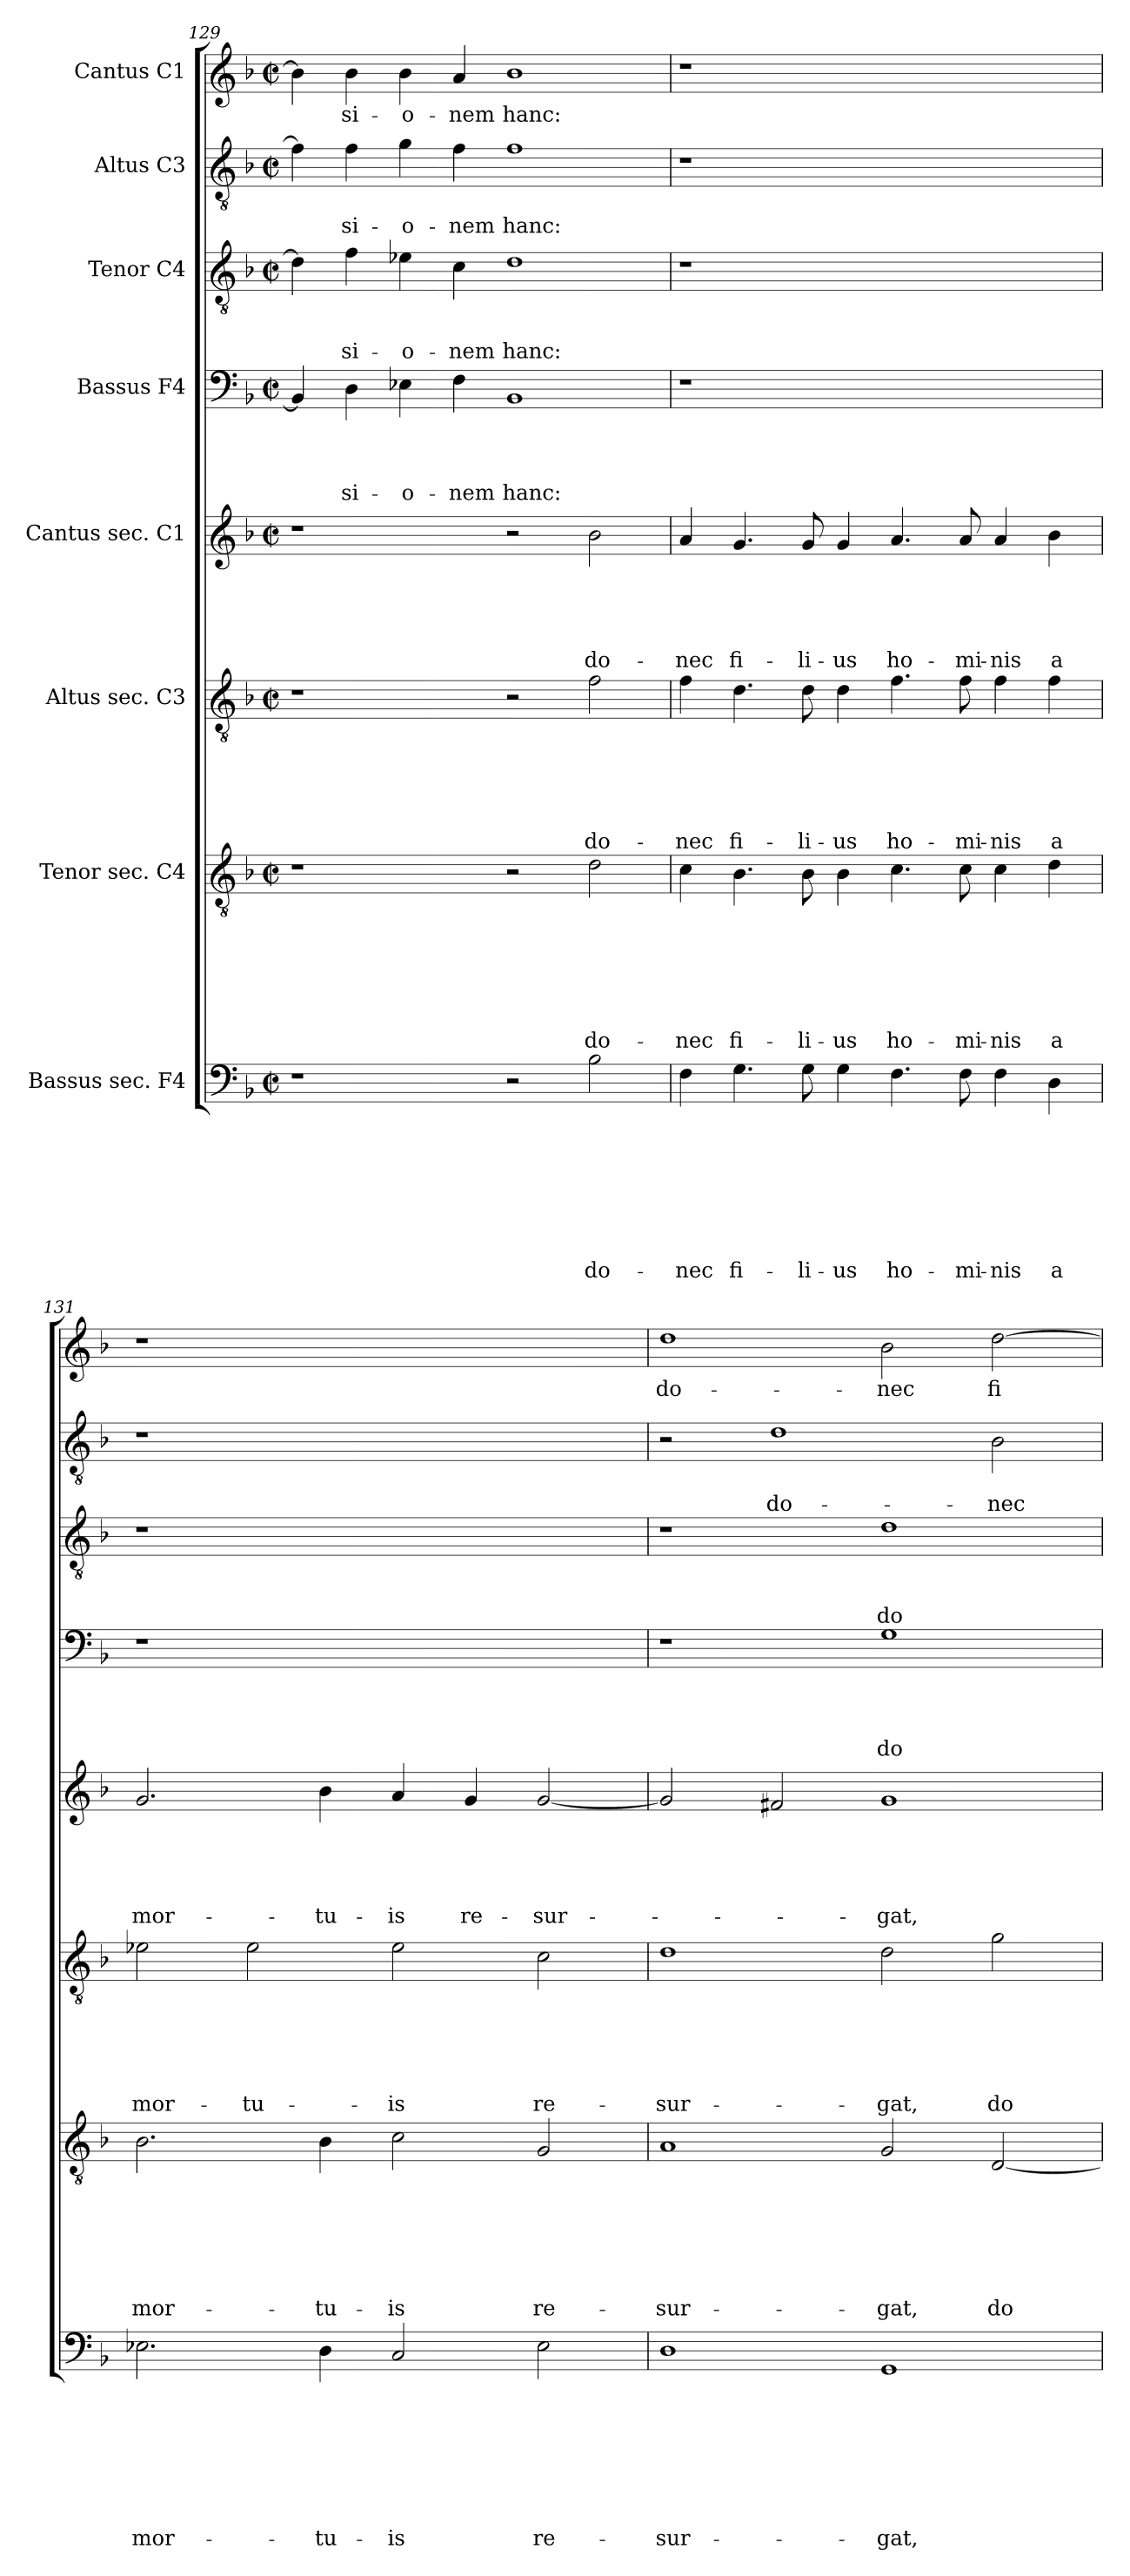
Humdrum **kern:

**kern	**text	**text	**text	**text	**text	**text	**text	**text	**kern	**text	**text	**text	**text	**text	**text	**text	**kern	**text	**text	**text	**text	**text	**text	**kern	**text	**text	**text	**text	**text	**kern	**text	**text	**text	**text	**kern	**text	**text	**text	**kern	**text	**text	**kern	**text
*part8	*part8	*part8	*part8	*part8	*part8	*part8	*part8	*part8	*part7	*part7	*part7	*part7	*part7	*part7	*part7	*part7	*part6	*part6	*part6	*part6	*part6	*part6	*part6	*part5	*part5	*part5	*part5	*part5	*part5	*part4	*part4	*part4	*part4	*part4	*part3	*part3	*part3	*part3	*part2	*part2	*part2	*part1	*part1
*staff8	*staff8	*staff8	*staff8	*staff8	*staff8	*staff8	*staff8	*staff8	*staff7	*staff7	*staff7	*staff7	*staff7	*staff7	*staff7	*staff7	*staff6	*staff6	*staff6	*staff6	*staff6	*staff6	*staff6	*staff5	*staff5	*staff5	*staff5	*staff5	*staff5	*staff4	*staff4	*staff4	*staff4	*staff4	*staff3	*staff3	*staff3	*staff3	*staff2	*staff2	*staff2	*staff1	*staff1
*I"Bassus sec. F4	*	*	*	*	*	*	*	*	*I"Tenor sec. C4	*	*	*	*	*	*	*	*I"Altus sec. C3	*	*	*	*	*	*	*I"Cantus sec. C1	*	*	*	*	*	*I"Bassus F4	*	*	*	*	*I"Tenor  C4	*	*	*	*I"Altus C3	*	*	*I"Cantus C1	*
*clefF4	*	*	*	*	*	*	*	*	*clefGv2	*	*	*	*	*	*	*	*clefGv2	*	*	*	*	*	*	*clefG2	*	*	*	*	*	*clefF4	*	*	*	*	*clefGv2	*	*	*	*clefGv2	*	*	*clefG2	*
*k[b-]	*	*	*	*	*	*	*	*	*k[b-]	*	*	*	*	*	*	*	*k[b-]	*	*	*	*	*	*	*k[b-]	*	*	*	*	*	*k[b-]	*	*	*	*	*k[b-]	*	*	*	*k[b-]	*	*	*k[b-]	*
*F:	*	*	*	*	*	*	*	*	*F:	*	*	*	*	*	*	*	*F:	*	*	*	*	*	*	*F:	*	*	*	*	*	*F:	*	*	*	*	*F:	*	*	*	*F:	*	*	*F:	*
*M2/2	*	*	*	*	*	*	*	*	*M2/2	*	*	*	*	*	*	*	*M2/2	*	*	*	*	*	*	*M2/2	*	*	*	*	*	*M2/2	*	*	*	*	*M2/2	*	*	*	*M2/2	*	*	*M2/2	*
*met(c|)	*	*	*	*	*	*	*	*	*met(c|)	*	*	*	*	*	*	*	*met(c|)	*	*	*	*	*	*	*met(c|)	*	*	*	*	*	*met(c|)	*	*	*	*	*met(c|)	*	*	*	*met(c|)	*	*	*met(c|)	*
=129	=129	=129	=129	=129	=129	=129	=129	=129	=129	=129	=129	=129	=129	=129	=129	=129	=129	=129	=129	=129	=129	=129	=129	=129	=129	=129	=129	=129	=129	=129	=129	=129	=129	=129	=129	=129	=129	=129	=129	=129	=129	=129	=129
1r	.	.	.	.	.	.	.	.	1r	.	.	.	.	.	.	.	1r	.	.	.	.	.	.	1r	.	.	.	.	.	4BB-/]	.	.	.	.	4d\]	.	.	.	4f\]	.	.	4b-\]	.
.	.	.	.	.	.	.	.	.	.	.	.	.	.	.	.	.	.	.	.	.	.	.	.	.	.	.	.	.	.	4D\	.	.	.	-si-	4f\	.	.	-si-	4f\	.	-si-	4b-\	-si-
.	.	.	.	.	.	.	.	.	.	.	.	.	.	.	.	.	.	.	.	.	.	.	.	.	.	.	.	.	.	4E-X\	.	.	.	-o-	4e-X\	.	.	-o-	4g\	.	-o-	4b-\	-o-
.	.	.	.	.	.	.	.	.	.	.	.	.	.	.	.	.	.	.	.	.	.	.	.	.	.	.	.	.	.	4F\	.	.	.	-nem	4c\	.	.	-nem	4f\	.	-nem	4a/	-nem
2r	.	.	.	.	.	.	.	.	2r	.	.	.	.	.	.	.	2r	.	.	.	.	.	.	2r	.	.	.	.	.	1BB-	.	.	.	hanc:	1d	.	.	hanc:	1f	.	hanc:	1b-	hanc:
2B-\	.	.	.	.	.	.	.	do-	2d\	.	.	.	.	.	.	do-	2f\	.	.	.	.	.	do-	2b-\	.	.	.	.	do-	.	.	.	.	.	.	.	.	.	.	.	.	.	.
!!LO:PB:g=z
=130	=130	=130	=130	=130	=130	=130	=130	=130	=130	=130	=130	=130	=130	=130	=130	=130	=130	=130	=130	=130	=130	=130	=130	=130	=130	=130	=130	=130	=130	=130	=130	=130	=130	=130	=130	=130	=130	=130	=130	=130	=130	=130	=130
4F\	.	.	.	.	.	.	.	-nec	4c\	.	.	.	.	.	.	-nec	4f\	.	.	.	.	.	-nec	4a/	.	.	.	.	-nec	1r	.	.	.	.	1r	.	.	.	1r	.	.	1r	.
4.G\	.	.	.	.	.	.	.	fi-	4.B-\	.	.	.	.	.	.	fi-	4.d\	.	.	.	.	.	fi-	4.g/	.	.	.	.	fi-	.	.	.	.	.	.	.	.	.	.	.	.	.	.
8G\	.	.	.	.	.	.	.	-li-	8B-\	.	.	.	.	.	.	-li-	8d\	.	.	.	.	.	-li-	8g/	.	.	.	.	-li-	.	.	.	.	.	.	.	.	.	.	.	.	.	.
4G\	.	.	.	.	.	.	.	-us	4B-\	.	.	.	.	.	.	-us	4d\	.	.	.	.	.	-us	4g/	.	.	.	.	-us	.	.	.	.	.	.	.	.	.	.	.	.	.	.
4.F\	.	.	.	.	.	.	.	ho-	4.c\	.	.	.	.	.	.	ho-	4.f\	.	.	.	.	.	ho-	4.a/	.	.	.	.	ho-	1ryy	.	.	.	.	1ryy	.	.	.	1ryy	.	.	1ryy	.
8F\	.	.	.	.	.	.	.	-mi-	8c\	.	.	.	.	.	.	-mi-	8f\	.	.	.	.	.	-mi-	8a/	.	.	.	.	-mi-	.	.	.	.	.	.	.	.	.	.	.	.	.	.
4F\	.	.	.	.	.	.	.	-nis	4c\	.	.	.	.	.	.	-nis	4f\	.	.	.	.	.	-nis	4a/	.	.	.	.	-nis	.	.	.	.	.	.	.	.	.	.	.	.	.	.
4D\	.	.	.	.	.	.	.	a	4d\	.	.	.	.	.	.	a	4f\	.	.	.	.	.	a	4b-\	.	.	.	.	a	.	.	.	.	.	.	.	.	.	.	.	.	.	.
=131	=131	=131	=131	=131	=131	=131	=131	=131	=131	=131	=131	=131	=131	=131	=131	=131	=131	=131	=131	=131	=131	=131	=131	=131	=131	=131	=131	=131	=131	=131	=131	=131	=131	=131	=131	=131	=131	=131	=131	=131	=131	=131	=131
2.E-X\	.	.	.	.	.	.	.	mor-	2.B-\	.	.	.	.	.	.	mor-	2e-X\	.	.	.	.	.	mor-	2.g/	.	.	.	.	mor-	1r	.	.	.	.	1r	.	.	.	1r	.	.	1r	.
.	.	.	.	.	.	.	.	.	.	.	.	.	.	.	.	.	2e-\	.	.	.	.	.	-tu-	.	.	.	.	.	.	.	.	.	.	.	.	.	.	.	.	.	.	.	.
4D\	.	.	.	.	.	.	.	-tu-	4B-\	.	.	.	.	.	.	-tu-	.	.	.	.	.	.	.	4b-\	.	.	.	.	-tu-	.	.	.	.	.	.	.	.	.	.	.	.	.	.
2C/	.	.	.	.	.	.	.	-is	2c\	.	.	.	.	.	.	-is	2e-\	.	.	.	.	.	-is	4a/	.	.	.	.	-is	1ryy	.	.	.	.	1ryy	.	.	.	1ryy	.	.	1ryy	.
.	.	.	.	.	.	.	.	.	.	.	.	.	.	.	.	.	.	.	.	.	.	.	.	4g/	.	.	.	.	re-	.	.	.	.	.	.	.	.	.	.	.	.	.	.
2E-\	.	.	.	.	.	.	.	re-	2G/	.	.	.	.	.	.	re-	2c\	.	.	.	.	.	re-	[2g/	.	.	.	.	-sur-	.	.	.	.	.	.	.	.	.	.	.	.	.	.
=132	=132	=132	=132	=132	=132	=132	=132	=132	=132	=132	=132	=132	=132	=132	=132	=132	=132	=132	=132	=132	=132	=132	=132	=132	=132	=132	=132	=132	=132	=132	=132	=132	=132	=132	=132	=132	=132	=132	=132	=132	=132	=132	=132
1D	.	.	.	.	.	.	.	-sur-	1A	.	.	.	.	.	.	-sur-	1d	.	.	.	.	.	-sur-	2g/]	.	.	.	.	.	1r	.	.	.	.	1r	.	.	.	2r	.	.	1dd	do-
.	.	.	.	.	.	.	.	.	.	.	.	.	.	.	.	.	.	.	.	.	.	.	.	2f#X/	.	.	.	.	.	.	.	.	.	.	.	.	.	.	1d	.	do-	.	.
1GG	.	.	.	.	.	.	.	-gat,	2G/	.	.	.	.	.	.	-gat,	2d\	.	.	.	.	.	-gat,	1g	.	.	.	.	-gat,	1G	.	.	.	do-	1d	.	.	do-	.	.	.	2b-\	-nec
.	.	.	.	.	.	.	.	.	[2D/	.	.	.	.	.	.	do-	2g\	.	.	.	.	.	do-	.	.	.	.	.	.	.	.	.	.	.	.	.	.	.	2B-\	.	-nec	[2dd\	fi-
=	=	=	=	=	=	=	=	=	=	=	=	=	=	=	=	=	=	=	=	=	=	=	=	=	=	=	=	=	=	=	=	=	=	=	=	=	=	=	=	=	=	=	=
*-	*-	*-	*-	*-	*-	*-	*-	*-	*-	*-	*-	*-	*-	*-	*-	*-	*-	*-	*-	*-	*-	*-	*-	*-	*-	*-	*-	*-	*-	*-	*-	*-	*-	*-	*-	*-	*-	*-	*-	*-	*-	*-	*-
